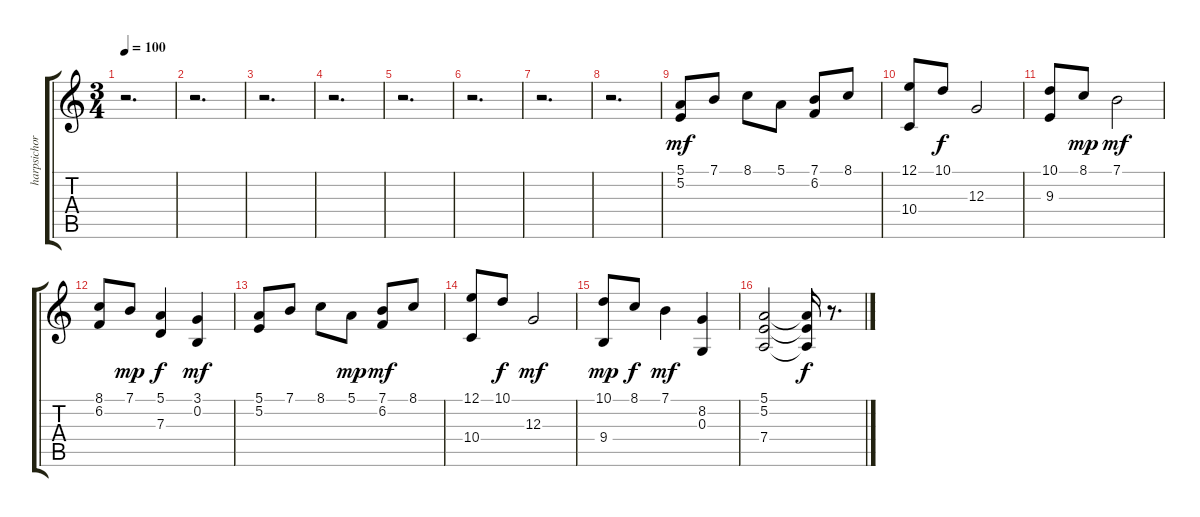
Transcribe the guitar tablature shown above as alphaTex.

\track ("harpsichord" "harpsichor") {instrument harpsichord}
\staff {score tabs}
\tuning (E4 B3 G3 D3 A2 E2) {hide}
\ts (3 4)
\tempo 100
\clef g2
\ks c
r.2{d dy f} |
r.2{d} |
r.2{d} |
r.2{d} |
r.2{d} |
r.2{d} |
r.2{d} |
r.2{d} |
(5.1 5.2).8{dy mf volume 10 balance 7 instrument harpsichord} 7.1.8 8.1.8 5.1.8 (7.1 6.2).8 8.1.8 |
(12.1 10.4).8 10.1.8{dy f} 12.3.2 |
(10.1 9.3).8 8.1.8{dy mp} 7.1.2{dy mf} |
(8.1 6.2).8 7.1.8{dy mp} (5.1 7.3).4{dy f} (3.1 0.2).4{dy mf} |
(5.1 5.2).8 7.1.8 8.1.8 5.1.8{dy mp} (7.1 6.2).8{dy mf} 8.1.8 |
(12.1 10.4).8 10.1.8{dy f} 12.3.2{dy mf} |
(10.1 9.4).8{dy mp} 8.1.8{dy f} 7.1.4{dy mf} (8.2 0.3).4 |
(5.1 5.2 7.4).2 (5.1{t} 5.2{t} 7.4{t}).16{dy f} r.8{d}
